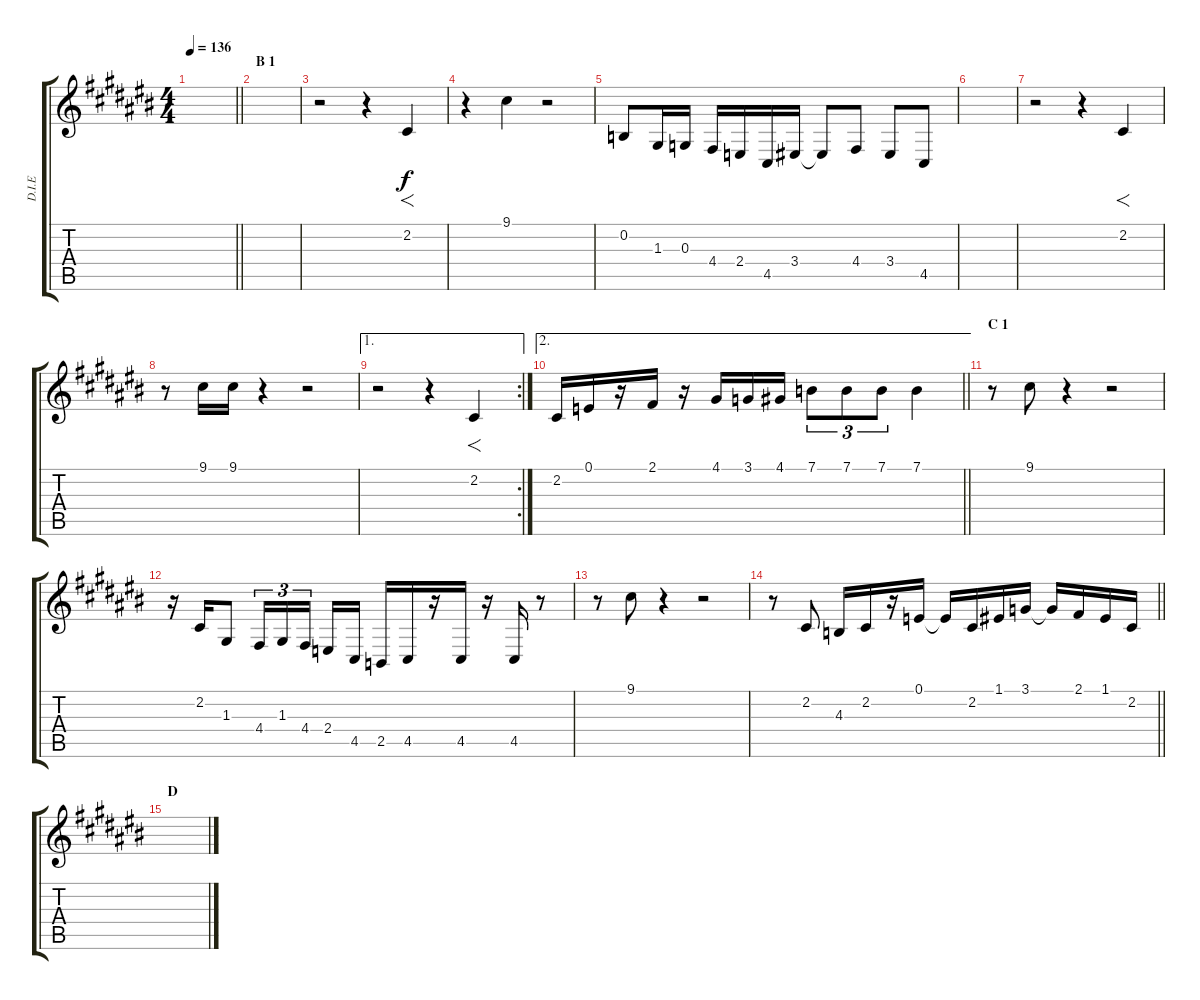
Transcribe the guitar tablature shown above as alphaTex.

\track ("D.I.E" "D.I.E") {instrument brasssection}
\staff {score tabs}
\tuning (E4 B3 G3 D3 A2 E2) {hide}
\ts (4 4)
\tempo 136
\clef g2
\barLineRight lightlight
\ks c#
|
\section ("" "B 1")
|
r.2{volume 9} r.4 2.2.4{f} |
r.4 9.1.4 r.2 |
0.2.8 1.3.16 0.3.16 4.4.16 2.4.16 4.5.16 3.4.16 3.4{t}.8 4.4.8 3.4.8 4.5.8 |
|
r.2 r.4 2.2.4{f} |
r.8 9.1.16 9.1.16 r.4 r.2 |
\ae 1
\rc 2
r.2 r.4 2.2.4{f} |
\ae 2
\barLineRight lightlight
2.2.16 0.1.16 r.16 2.1.16 r.16 4.1.16 3.1.16 4.1.16 7.1.8{tu (3 2)} 7.1.8{tu (3 2)} 7.1.8{tu (3 2)} 7.1.4 |
\section ("" "C 1")
r.8 9.1.8 r.4 r.2 |
r.16 2.2.16 1.3.8 4.4.16{tu (3 2)} 1.3.16{tu (3 2)} 4.4.16{tu (3 2)} 2.4.16 4.5.16 2.5.16 4.5.16 r.16 4.5.16 r.16 4.5.16 r.8 |
r.8 9.1.8 r.4 r.2 |
\barLineRight lightlight
r.8 2.2.8 4.3.16 2.2.16 r.16 0.1.16 0.1{t}.16 2.2.16 1.1.16 3.1.16 3.1{t}.16 2.1.16 1.1.16 2.2.16 |
\section ("" "D")
